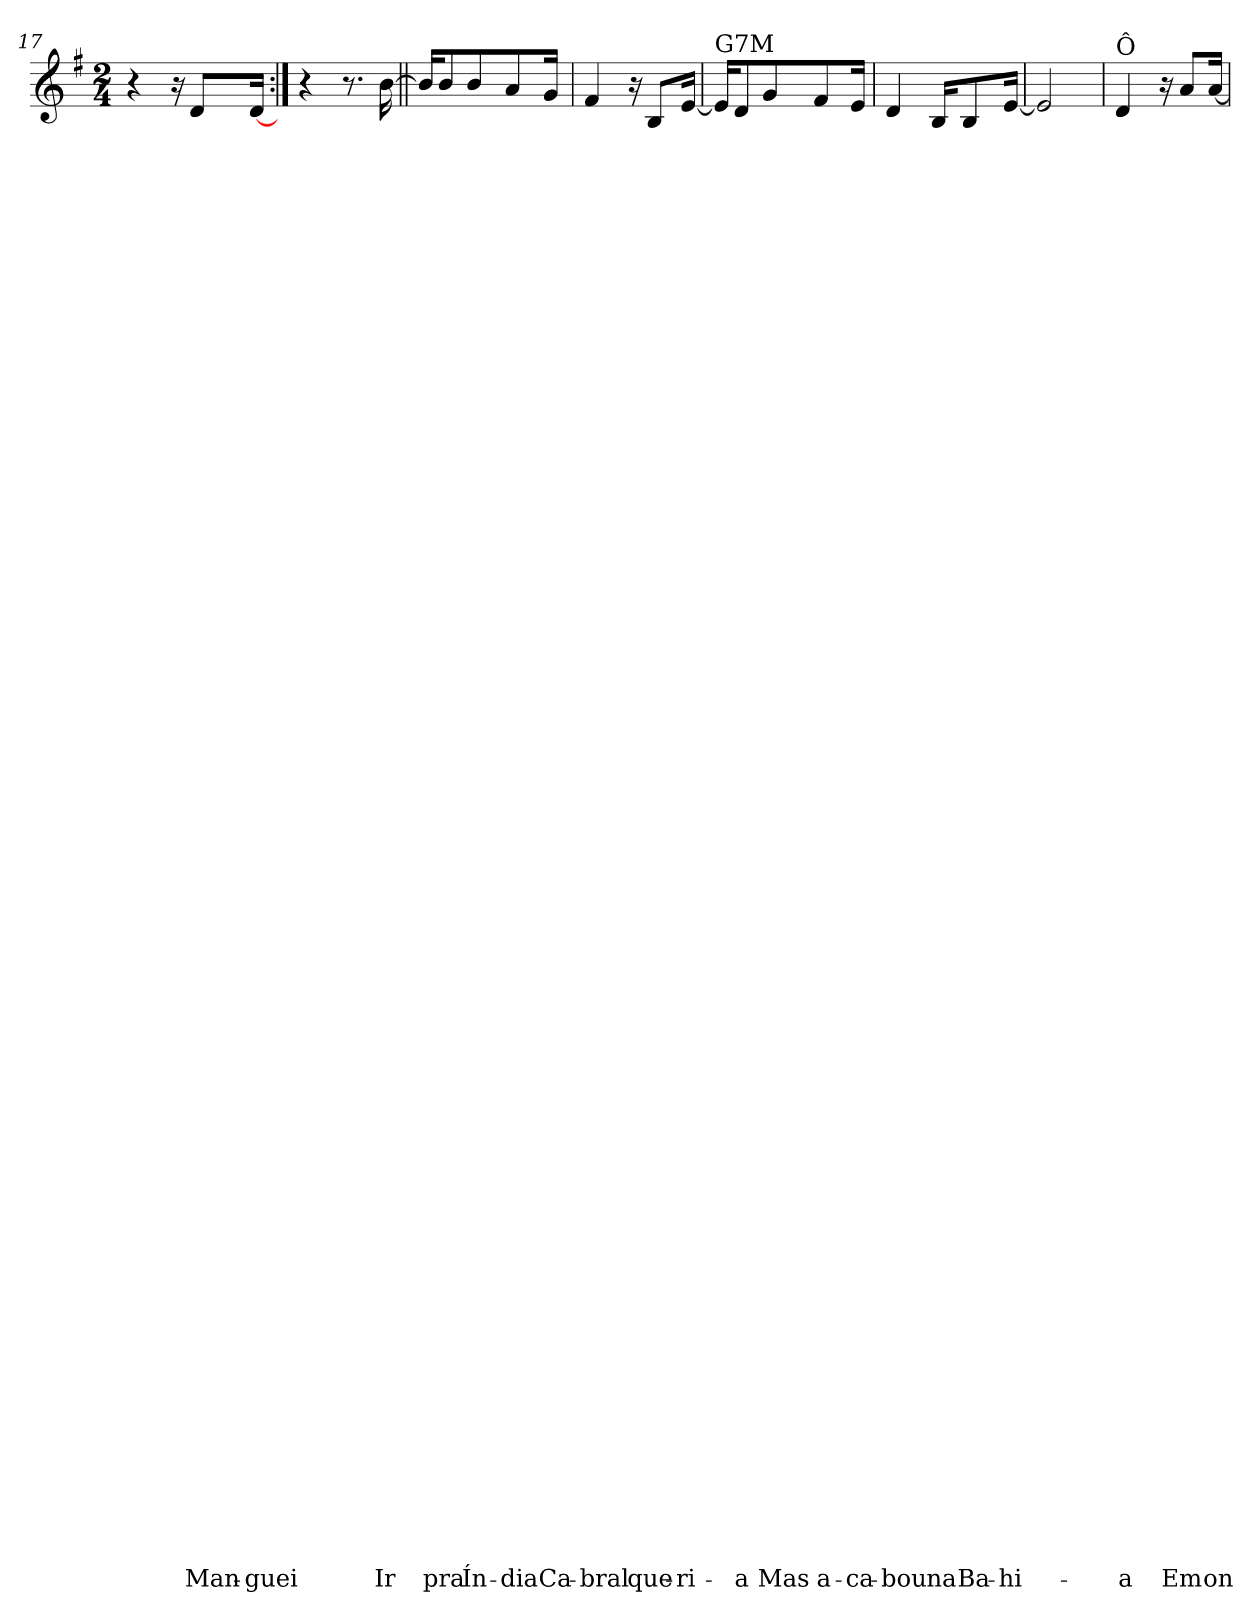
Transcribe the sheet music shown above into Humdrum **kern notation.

**kern	**text	**text	**text	**text	**text	**text	**text	**text	**text	**text	**text	**text	**text	**text	**text	**text	**text	**text	**text	**text	**text	**text	**text	**text	**text	**text	**text	**text	**text	**text	**text	**text	**text	**text	**text	**text	**text	**text	**text	**text	**text	**text	**text	**text	**text	**text	**text	**text	**text	**text	**text	**text	**text	**text	**text	**text	**text	**text	**text	**text	**text
*part1	*part1	*part1	*part1	*part1	*part1	*part1	*part1	*part1	*part1	*part1	*part1	*part1	*part1	*part1	*part1	*part1	*part1	*part1	*part1	*part1	*part1	*part1	*part1	*part1	*part1	*part1	*part1	*part1	*part1	*part1	*part1	*part1	*part1	*part1	*part1	*part1	*part1	*part1	*part1	*part1	*part1	*part1	*part1	*part1	*part1	*part1	*part1	*part1	*part1	*part1	*part1	*part1	*part1	*part1	*part1	*part1	*part1	*part1	*part1	*part1	*part1
*staff1	*staff1	*staff1	*staff1	*staff1	*staff1	*staff1	*staff1	*staff1	*staff1	*staff1	*staff1	*staff1	*staff1	*staff1	*staff1	*staff1	*staff1	*staff1	*staff1	*staff1	*staff1	*staff1	*staff1	*staff1	*staff1	*staff1	*staff1	*staff1	*staff1	*staff1	*staff1	*staff1	*staff1	*staff1	*staff1	*staff1	*staff1	*staff1	*staff1	*staff1	*staff1	*staff1	*staff1	*staff1	*staff1	*staff1	*staff1	*staff1	*staff1	*staff1	*staff1	*staff1	*staff1	*staff1	*staff1	*staff1	*staff1	*staff1	*staff1	*staff1	*staff1
!!LO:LB:g=z
*clefG2	*	*	*	*	*	*	*	*	*	*	*	*	*	*	*	*	*	*	*	*	*	*	*	*	*	*	*	*	*	*	*	*	*	*	*	*	*	*	*	*	*	*	*	*	*	*	*	*	*	*	*	*	*	*	*	*	*	*	*	*	*
*k[f#]	*	*	*	*	*	*	*	*	*	*	*	*	*	*	*	*	*	*	*	*	*	*	*	*	*	*	*	*	*	*	*	*	*	*	*	*	*	*	*	*	*	*	*	*	*	*	*	*	*	*	*	*	*	*	*	*	*	*	*	*	*
*G:	*	*	*	*	*	*	*	*	*	*	*	*	*	*	*	*	*	*	*	*	*	*	*	*	*	*	*	*	*	*	*	*	*	*	*	*	*	*	*	*	*	*	*	*	*	*	*	*	*	*	*	*	*	*	*	*	*	*	*	*	*
*M2/4	*	*	*	*	*	*	*	*	*	*	*	*	*	*	*	*	*	*	*	*	*	*	*	*	*	*	*	*	*	*	*	*	*	*	*	*	*	*	*	*	*	*	*	*	*	*	*	*	*	*	*	*	*	*	*	*	*	*	*	*	*
=17	=17	=17	=17	=17	=17	=17	=17	=17	=17	=17	=17	=17	=17	=17	=17	=17	=17	=17	=17	=17	=17	=17	=17	=17	=17	=17	=17	=17	=17	=17	=17	=17	=17	=17	=17	=17	=17	=17	=17	=17	=17	=17	=17	=17	=17	=17	=17	=17	=17	=17	=17	=17	=17	=17	=17	=17	=17	=17	=17	=17	=17
4r	.	.	.	.	.	.	.	.	.	.	.	.	.	.	.	.	.	.	.	.	.	.	.	.	.	.	.	.	.	.	.	.	.	.	.	.	.	.	.	.	.	.	.	.	.	.	.	.	.	.	.	.	.	.	.	.	.	.	.	.	.
16r	.	.	.	.	.	.	.	.	.	.	.	.	.	.	.	.	.	.	.	.	.	.	.	.	.	.	.	.	.	.	.	.	.	.	.	.	.	.	.	.	.	.	.	.	.	.	.	.	.	.	.	.	.	.	.	.	.	.	.	.	.
!	!	!	!	!	!	!	!	!	!	!	!	!	!	!	!	!	!	!	!	!	!	!	!	!	!	!	!	!	!	!	!	!	!	!	!	!	!	!	!	!	!	!	!	!	!	!	!	!	!	!	!	!	!	!	!	!	!	!	!	!	!LO:LY:b
8d/L	.	.	.	.	.	.	.	.	.	.	.	.	.	.	.	.	.	.	.	.	.	.	.	.	.	.	.	.	.	.	.	.	.	.	.	.	.	.	.	.	.	.	.	.	.	.	.	.	.	.	.	.	.	.	.	.	.	.	.	.	Man-
!	!	!	!	!	!	!	!	!	!	!	!	!	!	!	!	!	!	!	!	!	!	!	!	!	!	!	!	!	!	!	!	!	!	!	!	!	!	!	!	!	!	!	!	!	!	!	!	!	!	!	!	!	!	!	!	!	!	!	!	!	!LO:LY:b
[16d/Jk	.	.	.	.	.	.	.	.	.	.	.	.	.	.	.	.	.	.	.	.	.	.	.	.	.	.	.	.	.	.	.	.	.	.	.	.	.	.	.	.	.	.	.	.	.	.	.	.	.	.	.	.	.	.	.	.	.	.	.	.	-guei
=18:|!	=18:|!	=18:|!	=18:|!	=18:|!	=18:|!	=18:|!	=18:|!	=18:|!	=18:|!	=18:|!	=18:|!	=18:|!	=18:|!	=18:|!	=18:|!	=18:|!	=18:|!	=18:|!	=18:|!	=18:|!	=18:|!	=18:|!	=18:|!	=18:|!	=18:|!	=18:|!	=18:|!	=18:|!	=18:|!	=18:|!	=18:|!	=18:|!	=18:|!	=18:|!	=18:|!	=18:|!	=18:|!	=18:|!	=18:|!	=18:|!	=18:|!	=18:|!	=18:|!	=18:|!	=18:|!	=18:|!	=18:|!	=18:|!	=18:|!	=18:|!	=18:|!	=18:|!	=18:|!	=18:|!	=18:|!	=18:|!	=18:|!	=18:|!	=18:|!	=18:|!	=18:|!
4r	.	.	.	.	.	.	.	.	.	.	.	.	.	.	.	.	.	.	.	.	.	.	.	.	.	.	.	.	.	.	.	.	.	.	.	.	.	.	.	.	.	.	.	.	.	.	.	.	.	.	.	.	.	.	.	.	.	.	.	.	.
8.r	.	.	.	.	.	.	.	.	.	.	.	.	.	.	.	.	.	.	.	.	.	.	.	.	.	.	.	.	.	.	.	.	.	.	.	.	.	.	.	.	.	.	.	.	.	.	.	.	.	.	.	.	.	.	.	.	.	.	.	.	.
!	!	!	!	!	!	!	!	!	!	!	!	!	!	!	!	!	!	!	!	!	!	!	!	!	!	!	!	!	!	!	!	!	!	!	!	!	!	!	!	!	!	!	!	!	!	!	!	!	!	!	!	!	!	!	!	!	!	!	!	!	!LO:LY:b
[16b\	.	.	.	.	.	.	.	.	.	.	.	.	.	.	.	.	.	.	.	.	.	.	.	.	.	.	.	.	.	.	.	.	.	.	.	.	.	.	.	.	.	.	.	.	.	.	.	.	.	.	.	.	.	.	.	.	.	.	.	.	Ir
=19||	=19||	=19||	=19||	=19||	=19||	=19||	=19||	=19||	=19||	=19||	=19||	=19||	=19||	=19||	=19||	=19||	=19||	=19||	=19||	=19||	=19||	=19||	=19||	=19||	=19||	=19||	=19||	=19||	=19||	=19||	=19||	=19||	=19||	=19||	=19||	=19||	=19||	=19||	=19||	=19||	=19||	=19||	=19||	=19||	=19||	=19||	=19||	=19||	=19||	=19||	=19||	=19||	=19||	=19||	=19||	=19||	=19||	=19||	=19||	=19||	=19||
16b/KL]	.	.	.	.	.	.	.	.	.	.	.	.	.	.	.	.	.	.	.	.	.	.	.	.	.	.	.	.	.	.	.	.	.	.	.	.	.	.	.	.	.	.	.	.	.	.	.	.	.	.	.	.	.	.	.	.	.	.	.	.	.
!	!	!	!	!	!	!	!	!	!	!	!	!	!	!	!	!	!	!	!	!	!	!	!	!	!	!	!	!	!	!	!	!	!	!	!	!	!	!	!	!	!	!	!	!	!	!	!	!	!	!	!	!	!	!	!	!	!	!	!	!	!LO:LY:b
8b/	.	.	.	.	.	.	.	.	.	.	.	.	.	.	.	.	.	.	.	.	.	.	.	.	.	.	.	.	.	.	.	.	.	.	.	.	.	.	.	.	.	.	.	.	.	.	.	.	.	.	.	.	.	.	.	.	.	.	.	.	pra
!	!	!	!	!	!	!	!	!	!	!	!	!	!	!	!	!	!	!	!	!	!	!	!	!	!	!	!	!	!	!	!	!	!	!	!	!	!	!	!	!	!	!	!	!	!	!	!	!	!	!	!	!	!	!	!	!	!	!	!	!	!LO:LY:b
8b/	.	.	.	.	.	.	.	.	.	.	.	.	.	.	.	.	.	.	.	.	.	.	.	.	.	.	.	.	.	.	.	.	.	.	.	.	.	.	.	.	.	.	.	.	.	.	.	.	.	.	.	.	.	.	.	.	.	.	.	.	Ín-
!	!	!	!	!	!	!	!	!	!	!	!	!	!	!	!	!	!	!	!	!	!	!	!	!	!	!	!	!	!	!	!	!	!	!	!	!	!	!	!	!	!	!	!	!	!	!	!	!	!	!	!	!	!	!	!	!	!	!	!	!	!LO:LY:b
8a/	.	.	.	.	.	.	.	.	.	.	.	.	.	.	.	.	.	.	.	.	.	.	.	.	.	.	.	.	.	.	.	.	.	.	.	.	.	.	.	.	.	.	.	.	.	.	.	.	.	.	.	.	.	.	.	.	.	.	.	.	-dia
!	!	!	!	!	!	!	!	!	!	!	!	!	!	!	!	!	!	!	!	!	!	!	!	!	!	!	!	!	!	!	!	!	!	!	!	!	!	!	!	!	!	!	!	!	!	!	!	!	!	!	!	!	!	!	!	!	!	!	!	!	!LO:LY:b
16g/Jk	.	.	.	.	.	.	.	.	.	.	.	.	.	.	.	.	.	.	.	.	.	.	.	.	.	.	.	.	.	.	.	.	.	.	.	.	.	.	.	.	.	.	.	.	.	.	.	.	.	.	.	.	.	.	.	.	.	.	.	.	Ca-
=20	=20	=20	=20	=20	=20	=20	=20	=20	=20	=20	=20	=20	=20	=20	=20	=20	=20	=20	=20	=20	=20	=20	=20	=20	=20	=20	=20	=20	=20	=20	=20	=20	=20	=20	=20	=20	=20	=20	=20	=20	=20	=20	=20	=20	=20	=20	=20	=20	=20	=20	=20	=20	=20	=20	=20	=20	=20	=20	=20	=20	=20
!	!	!	!	!	!	!	!	!	!	!	!	!	!	!	!	!	!	!	!	!	!	!	!	!	!	!	!	!	!	!	!	!	!	!	!	!	!	!	!	!	!	!	!	!	!	!	!	!	!	!	!	!	!	!	!	!	!	!	!	!	!LO:LY:b
4f#/	.	.	.	.	.	.	.	.	.	.	.	.	.	.	.	.	.	.	.	.	.	.	.	.	.	.	.	.	.	.	.	.	.	.	.	.	.	.	.	.	.	.	.	.	.	.	.	.	.	.	.	.	.	.	.	.	.	.	.	.	-bral
16r	.	.	.	.	.	.	.	.	.	.	.	.	.	.	.	.	.	.	.	.	.	.	.	.	.	.	.	.	.	.	.	.	.	.	.	.	.	.	.	.	.	.	.	.	.	.	.	.	.	.	.	.	.	.	.	.	.	.	.	.	.
!	!	!	!	!	!	!	!	!	!	!	!	!	!	!	!	!	!	!	!	!	!	!	!	!	!	!	!	!	!	!	!	!	!	!	!	!	!	!	!	!	!	!	!	!	!	!	!	!	!	!	!	!	!	!	!	!	!	!	!	!	!LO:LY:b
8B/L	.	.	.	.	.	.	.	.	.	.	.	.	.	.	.	.	.	.	.	.	.	.	.	.	.	.	.	.	.	.	.	.	.	.	.	.	.	.	.	.	.	.	.	.	.	.	.	.	.	.	.	.	.	.	.	.	.	.	.	.	que-
!	!	!	!	!	!	!	!	!	!	!	!	!	!	!	!	!	!	!	!	!	!	!	!	!	!	!	!	!	!	!	!	!	!	!	!	!	!	!	!	!	!	!	!	!	!	!	!	!	!	!	!	!	!	!	!	!	!	!	!	!	!LO:LY:b
[16e/Jk	.	.	.	.	.	.	.	.	.	.	.	.	.	.	.	.	.	.	.	.	.	.	.	.	.	.	.	.	.	.	.	.	.	.	.	.	.	.	.	.	.	.	.	.	.	.	.	.	.	.	.	.	.	.	.	.	.	.	.	.	-ri-
=21	=21	=21	=21	=21	=21	=21	=21	=21	=21	=21	=21	=21	=21	=21	=21	=21	=21	=21	=21	=21	=21	=21	=21	=21	=21	=21	=21	=21	=21	=21	=21	=21	=21	=21	=21	=21	=21	=21	=21	=21	=21	=21	=21	=21	=21	=21	=21	=21	=21	=21	=21	=21	=21	=21	=21	=21	=21	=21	=21	=21	=21
!LO:TX:a:t=G7M	!	!	!	!	!	!	!	!	!	!	!	!	!	!	!	!	!	!	!	!	!	!	!	!	!	!	!	!	!	!	!	!	!	!	!	!	!	!	!	!	!	!	!	!	!	!	!	!	!	!	!	!	!	!	!	!	!	!	!	!	!
16e/KL]	.	.	.	.	.	.	.	.	.	.	.	.	.	.	.	.	.	.	.	.	.	.	.	.	.	.	.	.	.	.	.	.	.	.	.	.	.	.	.	.	.	.	.	.	.	.	.	.	.	.	.	.	.	.	.	.	.	.	.	.	.
!	!	!	!	!	!	!	!	!	!	!	!	!	!	!	!	!	!	!	!	!	!	!	!	!	!	!	!	!	!	!	!	!	!	!	!	!	!	!	!	!	!	!	!	!	!	!	!	!	!	!	!	!	!	!	!	!	!	!	!	!	!LO:LY:b
8d/	.	.	.	.	.	.	.	.	.	.	.	.	.	.	.	.	.	.	.	.	.	.	.	.	.	.	.	.	.	.	.	.	.	.	.	.	.	.	.	.	.	.	.	.	.	.	.	.	.	.	.	.	.	.	.	.	.	.	.	.	-a
!	!	!	!	!	!	!	!	!	!	!	!	!	!	!	!	!	!	!	!	!	!	!	!	!	!	!	!	!	!	!	!	!	!	!	!	!	!	!	!	!	!	!	!	!	!	!	!	!	!	!	!	!	!	!	!	!	!	!	!	!	!LO:LY:b
8g/	.	.	.	.	.	.	.	.	.	.	.	.	.	.	.	.	.	.	.	.	.	.	.	.	.	.	.	.	.	.	.	.	.	.	.	.	.	.	.	.	.	.	.	.	.	.	.	.	.	.	.	.	.	.	.	.	.	.	.	.	Mas
!	!	!	!	!	!	!	!	!	!	!	!	!	!	!	!	!	!	!	!	!	!	!	!	!	!	!	!	!	!	!	!	!	!	!	!	!	!	!	!	!	!	!	!	!	!	!	!	!	!	!	!	!	!	!	!	!	!	!	!	!	!LO:LY:b
8f#/	.	.	.	.	.	.	.	.	.	.	.	.	.	.	.	.	.	.	.	.	.	.	.	.	.	.	.	.	.	.	.	.	.	.	.	.	.	.	.	.	.	.	.	.	.	.	.	.	.	.	.	.	.	.	.	.	.	.	.	.	a-
!	!	!	!	!	!	!	!	!	!	!	!	!	!	!	!	!	!	!	!	!	!	!	!	!	!	!	!	!	!	!	!	!	!	!	!	!	!	!	!	!	!	!	!	!	!	!	!	!	!	!	!	!	!	!	!	!	!	!	!	!	!LO:LY:b
16e/Jk	.	.	.	.	.	.	.	.	.	.	.	.	.	.	.	.	.	.	.	.	.	.	.	.	.	.	.	.	.	.	.	.	.	.	.	.	.	.	.	.	.	.	.	.	.	.	.	.	.	.	.	.	.	.	.	.	.	.	.	.	-ca-
=22	=22	=22	=22	=22	=22	=22	=22	=22	=22	=22	=22	=22	=22	=22	=22	=22	=22	=22	=22	=22	=22	=22	=22	=22	=22	=22	=22	=22	=22	=22	=22	=22	=22	=22	=22	=22	=22	=22	=22	=22	=22	=22	=22	=22	=22	=22	=22	=22	=22	=22	=22	=22	=22	=22	=22	=22	=22	=22	=22	=22	=22
!	!	!	!	!	!	!	!	!	!	!	!	!	!	!	!	!	!	!	!	!	!	!	!	!	!	!	!	!	!	!	!	!	!	!	!	!	!	!	!	!	!	!	!	!	!	!	!	!	!	!	!	!	!	!	!	!	!	!	!	!	!LO:LY:b
4d/	.	.	.	.	.	.	.	.	.	.	.	.	.	.	.	.	.	.	.	.	.	.	.	.	.	.	.	.	.	.	.	.	.	.	.	.	.	.	.	.	.	.	.	.	.	.	.	.	.	.	.	.	.	.	.	.	.	.	.	.	-bou
!	!	!	!	!	!	!	!	!	!	!	!	!	!	!	!	!	!	!	!	!	!	!	!	!	!	!	!	!	!	!	!	!	!	!	!	!	!	!	!	!	!	!	!	!	!	!	!	!	!	!	!	!	!	!	!	!	!	!	!	!	!LO:LY:b
16B/KL	.	.	.	.	.	.	.	.	.	.	.	.	.	.	.	.	.	.	.	.	.	.	.	.	.	.	.	.	.	.	.	.	.	.	.	.	.	.	.	.	.	.	.	.	.	.	.	.	.	.	.	.	.	.	.	.	.	.	.	.	na
!	!	!	!	!	!	!	!	!	!	!	!	!	!	!	!	!	!	!	!	!	!	!	!	!	!	!	!	!	!	!	!	!	!	!	!	!	!	!	!	!	!	!	!	!	!	!	!	!	!	!	!	!	!	!	!	!	!	!	!	!	!LO:LY:b
8B/	.	.	.	.	.	.	.	.	.	.	.	.	.	.	.	.	.	.	.	.	.	.	.	.	.	.	.	.	.	.	.	.	.	.	.	.	.	.	.	.	.	.	.	.	.	.	.	.	.	.	.	.	.	.	.	.	.	.	.	.	Ba-
!	!	!	!	!	!	!	!	!	!	!	!	!	!	!	!	!	!	!	!	!	!	!	!	!	!	!	!	!	!	!	!	!	!	!	!	!	!	!	!	!	!	!	!	!	!	!	!	!	!	!	!	!	!	!	!	!	!	!	!	!	!LO:LY:b
[16e/Jk	.	.	.	.	.	.	.	.	.	.	.	.	.	.	.	.	.	.	.	.	.	.	.	.	.	.	.	.	.	.	.	.	.	.	.	.	.	.	.	.	.	.	.	.	.	.	.	.	.	.	.	.	.	.	.	.	.	.	.	.	-hi-
=23	=23	=23	=23	=23	=23	=23	=23	=23	=23	=23	=23	=23	=23	=23	=23	=23	=23	=23	=23	=23	=23	=23	=23	=23	=23	=23	=23	=23	=23	=23	=23	=23	=23	=23	=23	=23	=23	=23	=23	=23	=23	=23	=23	=23	=23	=23	=23	=23	=23	=23	=23	=23	=23	=23	=23	=23	=23	=23	=23	=23	=23
2e/]	.	.	.	.	.	.	.	.	.	.	.	.	.	.	.	.	.	.	.	.	.	.	.	.	.	.	.	.	.	.	.	.	.	.	.	.	.	.	.	.	.	.	.	.	.	.	.	.	.	.	.	.	.	.	.	.	.	.	.	.	.
=24	=24	=24	=24	=24	=24	=24	=24	=24	=24	=24	=24	=24	=24	=24	=24	=24	=24	=24	=24	=24	=24	=24	=24	=24	=24	=24	=24	=24	=24	=24	=24	=24	=24	=24	=24	=24	=24	=24	=24	=24	=24	=24	=24	=24	=24	=24	=24	=24	=24	=24	=24	=24	=24	=24	=24	=24	=24	=24	=24	=24	=24
!LO:TX:a:t=Ô	!	!	!	!	!	!	!	!	!	!	!	!	!	!	!	!	!	!	!	!	!	!	!	!	!	!	!	!	!	!	!	!	!	!	!	!	!	!	!	!	!	!	!	!	!	!	!	!	!	!	!	!	!	!	!	!	!	!	!	!	!
!	!	!	!	!	!	!	!	!	!	!	!	!	!	!	!	!	!	!	!	!	!	!	!	!	!	!	!	!	!	!	!	!	!	!	!	!	!	!	!	!	!	!	!	!	!	!	!	!	!	!	!	!	!	!	!	!	!	!	!	!	!LO:LY:b
4d/	.	.	.	.	.	.	.	.	.	.	.	.	.	.	.	.	.	.	.	.	.	.	.	.	.	.	.	.	.	.	.	.	.	.	.	.	.	.	.	.	.	.	.	.	.	.	.	.	.	.	.	.	.	.	.	.	.	.	.	.	-a
16r	.	.	.	.	.	.	.	.	.	.	.	.	.	.	.	.	.	.	.	.	.	.	.	.	.	.	.	.	.	.	.	.	.	.	.	.	.	.	.	.	.	.	.	.	.	.	.	.	.	.	.	.	.	.	.	.	.	.	.	.	.
!	!	!	!	!	!	!	!	!	!	!	!	!	!	!	!	!	!	!	!	!	!	!	!	!	!	!	!	!	!	!	!	!	!	!	!	!	!	!	!	!	!	!	!	!	!	!	!	!	!	!	!	!	!	!	!	!	!	!	!	!	!LO:LY:b
8a/L	.	.	.	.	.	.	.	.	.	.	.	.	.	.	.	.	.	.	.	.	.	.	.	.	.	.	.	.	.	.	.	.	.	.	.	.	.	.	.	.	.	.	.	.	.	.	.	.	.	.	.	.	.	.	.	.	.	.	.	.	Em
!	!	!	!	!	!	!	!	!	!	!	!	!	!	!	!	!	!	!	!	!	!	!	!	!	!	!	!	!	!	!	!	!	!	!	!	!	!	!	!	!	!	!	!	!	!	!	!	!	!	!	!	!	!	!	!	!	!	!	!	!	!LO:LY:b
[16a/Jk	.	.	.	.	.	.	.	.	.	.	.	.	.	.	.	.	.	.	.	.	.	.	.	.	.	.	.	.	.	.	.	.	.	.	.	.	.	.	.	.	.	.	.	.	.	.	.	.	.	.	.	.	.	.	.	.	.	.	.	.	on-
=	=	=	=	=	=	=	=	=	=	=	=	=	=	=	=	=	=	=	=	=	=	=	=	=	=	=	=	=	=	=	=	=	=	=	=	=	=	=	=	=	=	=	=	=	=	=	=	=	=	=	=	=	=	=	=	=	=	=	=	=	=
*-	*-	*-	*-	*-	*-	*-	*-	*-	*-	*-	*-	*-	*-	*-	*-	*-	*-	*-	*-	*-	*-	*-	*-	*-	*-	*-	*-	*-	*-	*-	*-	*-	*-	*-	*-	*-	*-	*-	*-	*-	*-	*-	*-	*-	*-	*-	*-	*-	*-	*-	*-	*-	*-	*-	*-	*-	*-	*-	*-	*-	*-
